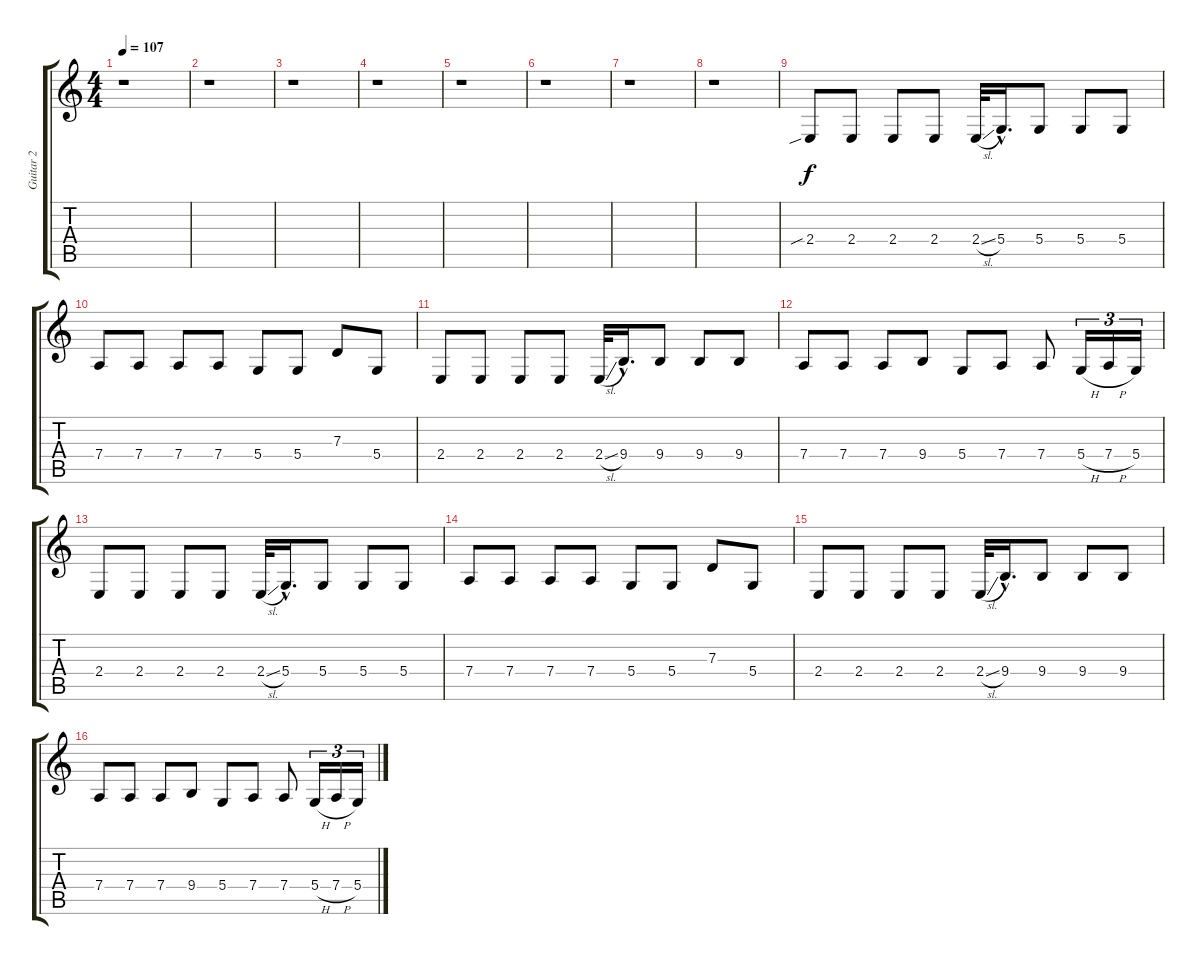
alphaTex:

\track ("Guitar 2" "Guitar 2") {instrument koto}
\staff {score tabs}
\tuning (E4 B3 G3 D3 A2 E2) {hide}
\ts (4 4)
\tempo 107
\clef g2
\ks c
r.1{dy f} |
r.1 |
r.1 |
r.1 |
r.1 |
r.1 |
r.1 |
r.1 |
2.4{sib}.8 2.4.8 2.4.8 2.4.8 2.4{sl}.32 5.4{hac}.16{d} 5.4.8 5.4.8 5.4.8 |
7.4.8 7.4.8 7.4.8 7.4.8 5.4.8 5.4.8 7.3.8 5.4.8 |
2.4.8 2.4.8 2.4.8 2.4.8 2.4{sl}.32 9.4{hac}.16{d} 9.4.8 9.4.8 9.4.8 |
7.4.8 7.4.8 7.4.8 9.4.8 5.4.8 7.4.8 7.4.8 5.4{h}.16{tu (3 2)} 7.4{h}.16{tu (3 2)} 5.4.16{tu (3 2)} |
2.4.8 2.4.8 2.4.8 2.4.8 2.4{sl}.32 5.4{hac}.16{d} 5.4.8 5.4.8 5.4.8 |
7.4.8 7.4.8 7.4.8 7.4.8 5.4.8 5.4.8 7.3.8 5.4.8 |
2.4.8 2.4.8 2.4.8 2.4.8 2.4{sl}.32 9.4{hac}.16{d} 9.4.8 9.4.8 9.4.8 |
7.4.8 7.4.8 7.4.8 9.4.8 5.4.8 7.4.8 7.4.8 5.4{h}.16{tu (3 2)} 7.4{h}.16{tu (3 2)} 5.4.16{tu (3 2)}
